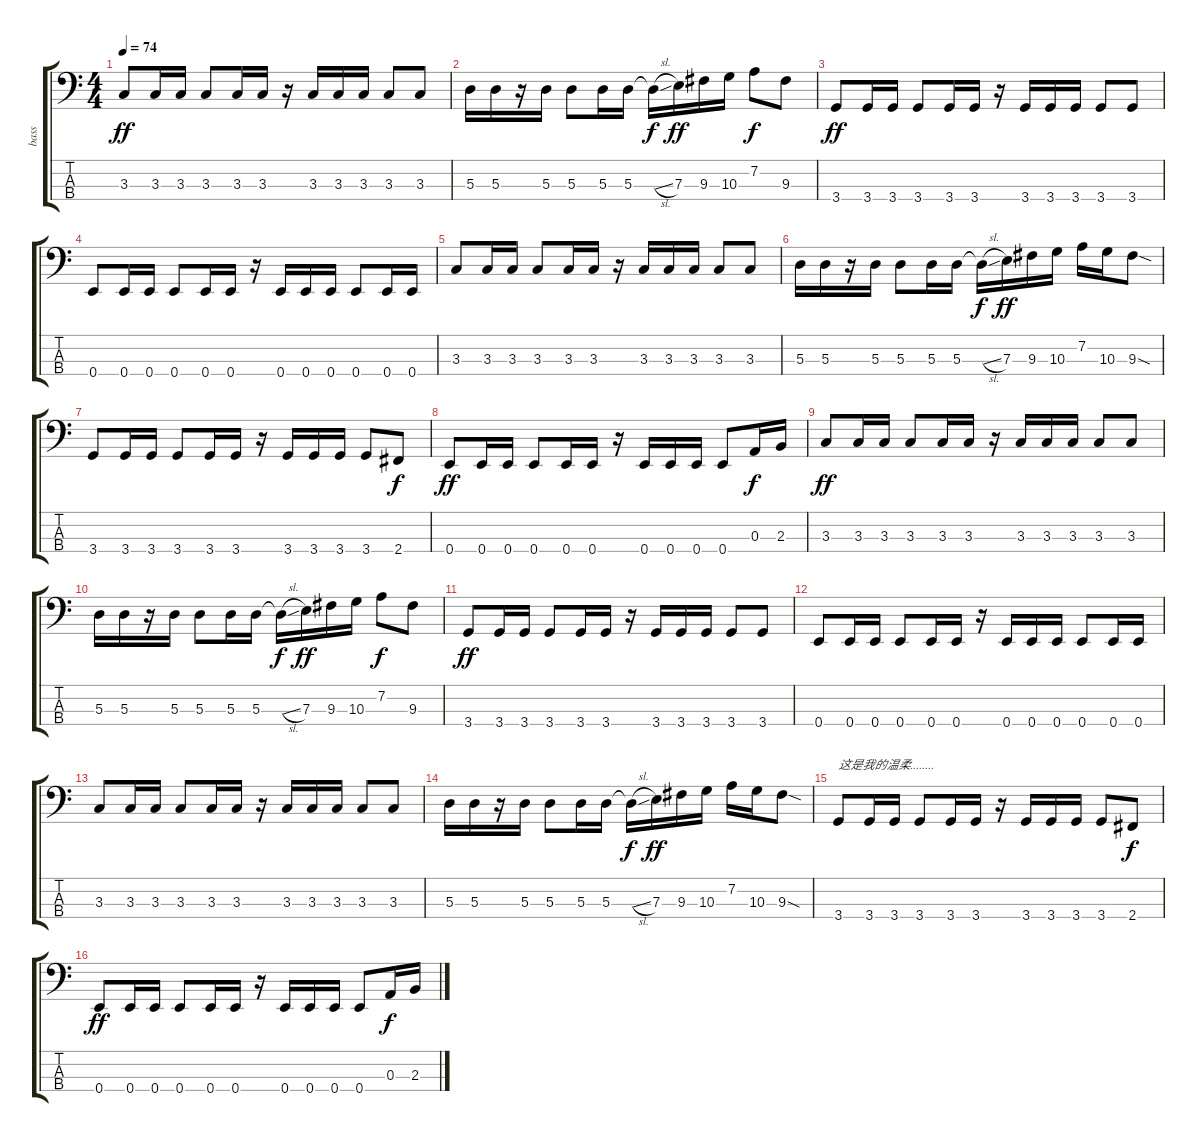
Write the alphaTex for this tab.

\track ("bass" "bass") {instrument electricbassfinger}
\staff {score tabs}
\tuning (G2 D2 A1 E1) {hide}
\ts (4 4)
\tempo 74
\clef f4
\ks c
3.3.8{dy ff} 3.3.16 3.3.16 3.3.8 3.3.16 3.3.16 r.16 3.3.16 3.3.16 3.3.16 3.3.8 3.3.8 |
5.3.16 5.3.16 r.16 5.3.16 5.3.8 5.3.16 5.3.16 5.3{sl t}.16{dy f} 7.3.16{dy ff} 9.3.16 10.3.16 7.2.8{dy f} 9.3.8 |
3.4.8{dy ff} 3.4.16 3.4.16 3.4.8 3.4.16 3.4.16 r.16 3.4.16 3.4.16 3.4.16 3.4.8 3.4.8 |
0.4.8 0.4.16 0.4.16 0.4.8 0.4.16 0.4.16 r.16 0.4.16 0.4.16 0.4.16 0.4.8 0.4.16 0.4.16 |
3.3.8 3.3.16 3.3.16 3.3.8 3.3.16 3.3.16 r.16 3.3.16 3.3.16 3.3.16 3.3.8 3.3.8 |
5.3.16 5.3.16 r.16 5.3.16 5.3.8 5.3.16 5.3.16 5.3{sl t}.16{dy f} 7.3.16{dy ff} 9.3.16 10.3.16 7.2.16 10.3.16 9.3{sod}.8 |
3.4.8 3.4.16 3.4.16 3.4.8 3.4.16 3.4.16 r.16 3.4.16 3.4.16 3.4.16 3.4.8 2.4.8{dy f} |
0.4.8{dy ff} 0.4.16 0.4.16 0.4.8 0.4.16 0.4.16 r.16 0.4.16 0.4.16 0.4.16 0.4.8 0.3.16{dy f} 2.3.16 |
3.3.8{dy ff} 3.3.16 3.3.16 3.3.8 3.3.16 3.3.16 r.16 3.3.16 3.3.16 3.3.16 3.3.8 3.3.8 |
5.3.16 5.3.16 r.16 5.3.16 5.3.8 5.3.16 5.3.16 5.3{sl t}.16{dy f} 7.3.16{dy ff} 9.3.16 10.3.16 7.2.8{dy f} 9.3.8 |
3.4.8{dy ff} 3.4.16 3.4.16 3.4.8 3.4.16 3.4.16 r.16 3.4.16 3.4.16 3.4.16 3.4.8 3.4.8 |
0.4.8 0.4.16 0.4.16 0.4.8 0.4.16 0.4.16 r.16 0.4.16 0.4.16 0.4.16 0.4.8 0.4.16 0.4.16 |
3.3.8 3.3.16 3.3.16 3.3.8 3.3.16 3.3.16 r.16 3.3.16 3.3.16 3.3.16 3.3.8 3.3.8 |
5.3.16 5.3.16 r.16 5.3.16 5.3.8 5.3.16 5.3.16 5.3{sl t}.16{dy f} 7.3.16{dy ff} 9.3.16 10.3.16 7.2.16 10.3.16 9.3{sod}.8 |
3.4.8{txt "这是我的温柔........"} 3.4.16 3.4.16 3.4.8 3.4.16 3.4.16 r.16 3.4.16 3.4.16 3.4.16 3.4.8 2.4.8{dy f} |
0.4.8{dy ff} 0.4.16 0.4.16 0.4.8 0.4.16 0.4.16 r.16 0.4.16 0.4.16 0.4.16 0.4.8 0.3.16{dy f} 2.3.16
